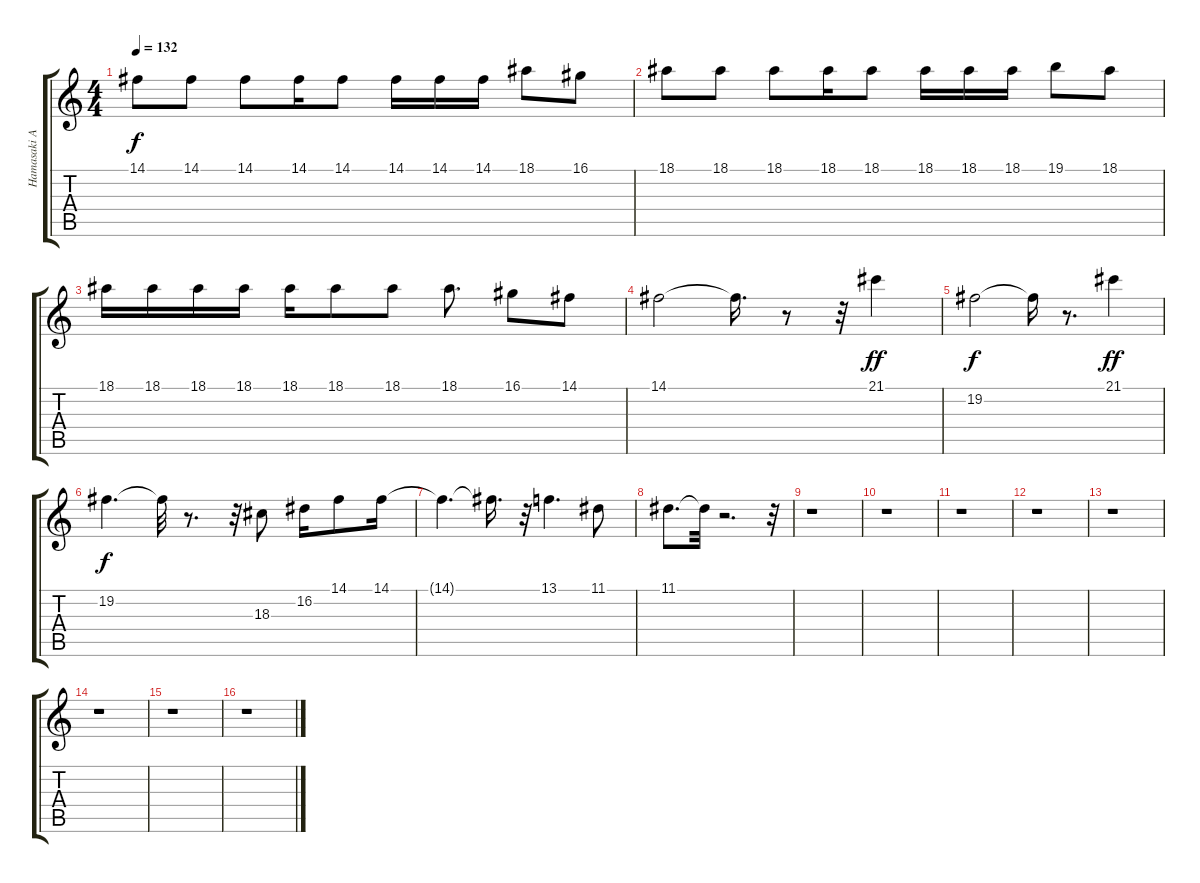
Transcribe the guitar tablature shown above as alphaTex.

\track ("Hamasaki Ayumi (Lyrics)" "Hamasaki A") {instrument tenorsax}
\staff {score tabs}
\tuning (E4 B3 G3 D3 A2 E2) {hide}
\ts (4 4)
\tempo 132
\clef g2
\ks c
14.1.8{dy f} 14.1.8 14.1.8 14.1.16 14.1.8 14.1.16 14.1.16 14.1.16 18.1.8 16.1.8 |
18.1.8 18.1.8 18.1.8 18.1.16 18.1.8 18.1.16 18.1.16 18.1.16 19.1.8 18.1.8 |
18.1.16 18.1.16 18.1.16 18.1.16 18.1.16 18.1.8 18.1.8 18.1.8{d} 16.1.8 14.1.8 |
14.1.2 14.1{t}.16{d} r.8 r.32 21.1.4{dy ff} |
19.2.2{dy f} 19.2{t}.16 r.8{d} 21.1.4{dy ff} |
19.2.4{d dy f} 19.2{t}.32 r.8{d} r.32 18.3.8 16.2.16 14.1.8 14.1.16 |
14.1{t}.4{d} 14.1{t}.16{d} r.32 13.1.4{d} 11.1.8 |
11.1.8{d} 11.1{t}.32 r.2{d} r.32 |
r.1 |
r.1 |
r.1 |
r.1 |
r.1 |
r.1 |
r.1 |
r.1
